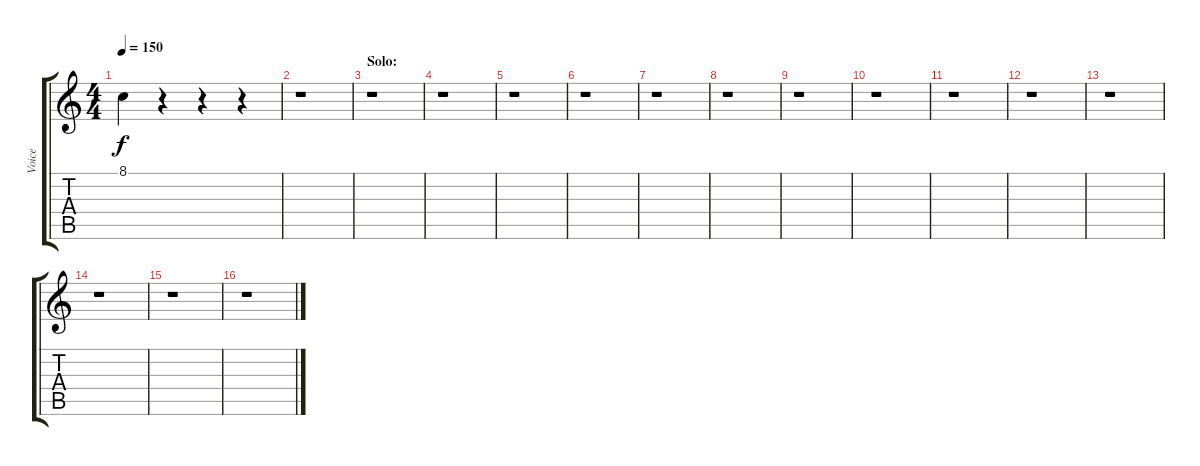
\track ("Voice" "Voice") {instrument cello}
\staff {score tabs}
\tuning (E4 B3 G3 D3 A2 E2) {hide}
\ts (4 4)
\tempo 150
\clef g2
\ks c
8.1.4{dy f} r.4 r.4 r.4 |
r.1 |
\section ("" "Solo:")
r.1 |
r.1 |
r.1 |
r.1 |
r.1 |
r.1 |
r.1 |
r.1 |
r.1 |
r.1 |
r.1 |
r.1 |
r.1 |
r.1
